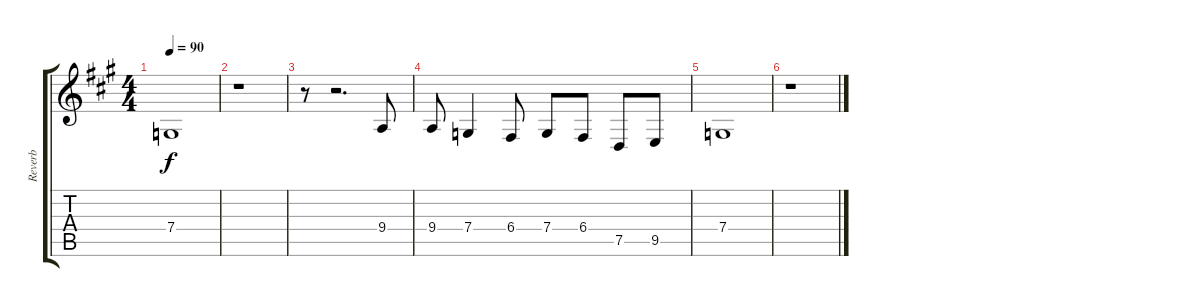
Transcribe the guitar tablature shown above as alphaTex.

\track ("Reverb" "Reverb") {instrument stringensemble1}
\staff {score tabs}
\tuning (D4 A3 F3 C3 G2 D2) {hide}
\ts (4 4)
\tempo 90
\clef g2
\ks a
7.4.1{dy f} |
r.1 |
r.8 r.2{d} 9.4.8 |
9.4.8 7.4.4 6.4.8 7.4.8 6.4.8 7.5.8 9.5.8 |
7.4.1 |
r.1
